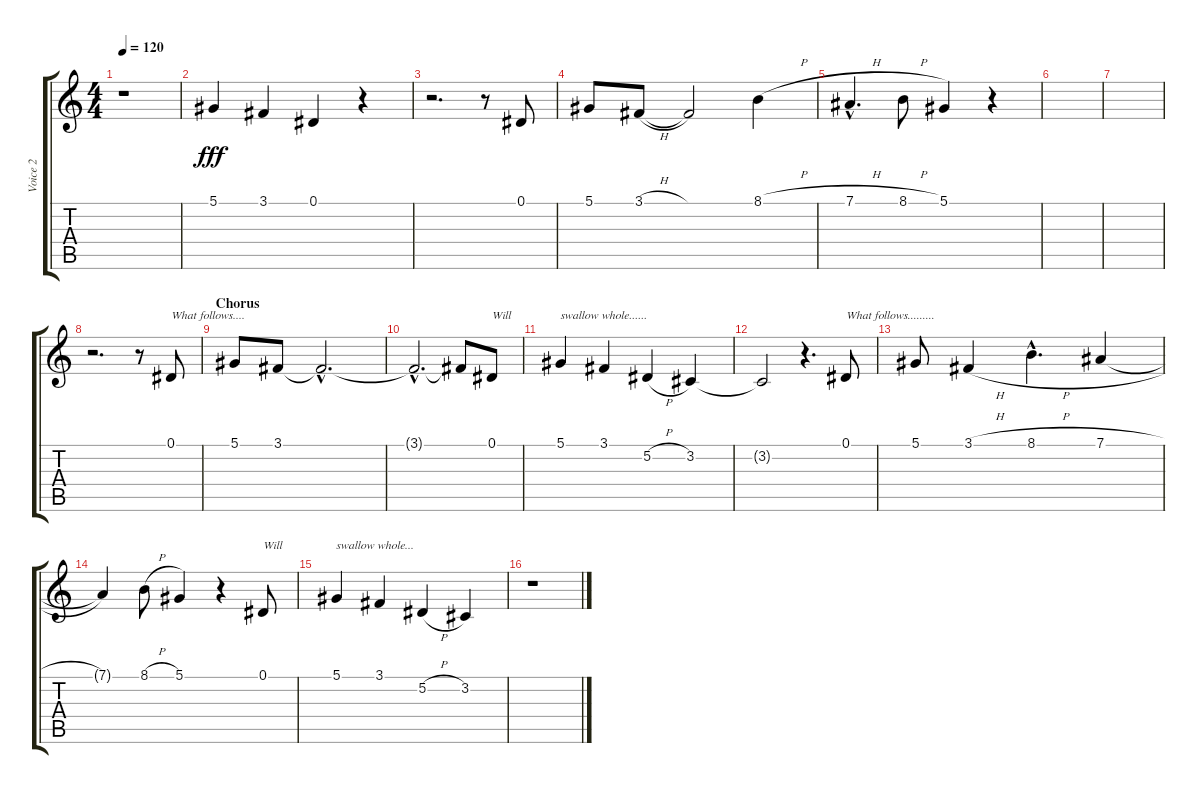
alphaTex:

\track ("Voice 2" "Voice 2") {instrument sopranosax}
\staff {score tabs}
\tuning (Eb4 Bb3 Gb3 Db3 Ab2 Eb2) {hide}
\ts (4 4)
\tempo 120
\clef g2
\ks c
r.1{dy fff} |
5.1.4 3.1.4 0.1.4 r.4 |
r.2{d} r.8 0.1.8 |
5.1.8 3.1{h}.8 3.1{t}.2 8.1{h}.4{volume 16} |
7.1{h hac}.4{d} 8.1{h}.8 5.1.4 r.4 |
|
|
r.2{d} r.8 0.1.8{txt "What follows...." volume 16} |
\section ("" "Chorus")
5.1.8{volume 16} 3.1.8 3.1{hac t}.2{d} |
3.1{hac t}.2{d} 3.1{t}.8 0.1.8{txt "Will"} |
5.1.4{txt "swallow whole......"} 3.1.4 5.2{h}.4 3.2.4 |
3.2{t}.2 r.4{d} 0.1.8{txt "What follows........." volume 16} |
5.1.8{volume 16} 3.1{h}.4 8.1{h hac}.4{d} 7.1{h}.4 |
7.1{t}.4 8.1{h}.8 5.1.4 r.4 0.1.8{txt "Will"} |
5.1.4{txt "swallow whole..."} 3.1.4 5.2{h}.4 3.2.4 |
r.1
